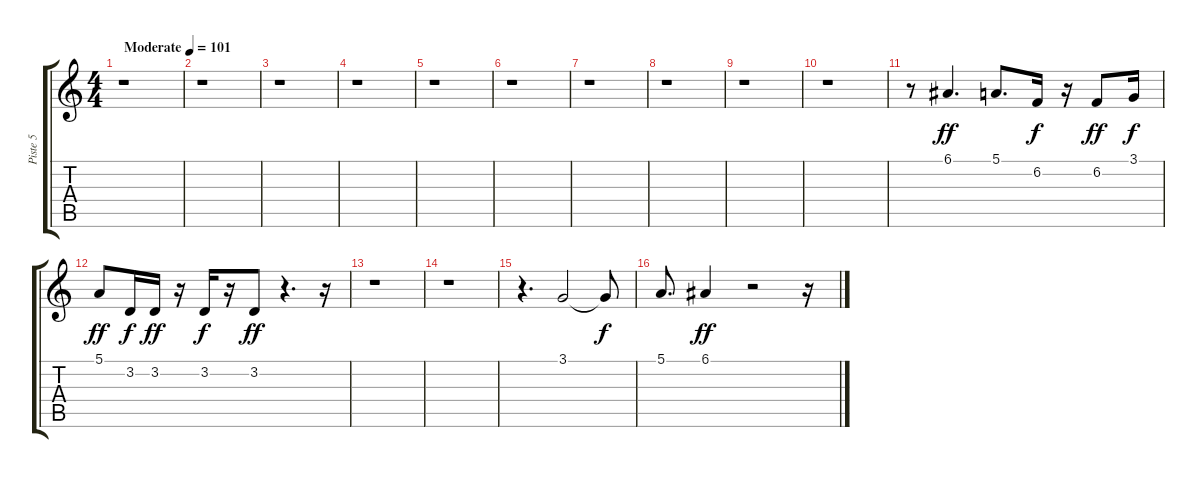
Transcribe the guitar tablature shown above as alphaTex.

\track ("Piste 5" "Piste 5") {instrument voiceoohs}
\staff {score tabs}
\tuning (E4 B3 G3 D3 A2 E2) {hide}
\ts (4 4)
\tempo (101 "Moderate")
\clef g2
\ks c
r.1{dy ff instrument voiceoohs} |
r.1 |
r.1 |
r.1 |
r.1 |
r.1 |
r.1 |
r.1 |
r.1 |
r.1 |
r.8 6.1.4{d} 5.1.8{d} 6.2.16{dy f} r.16 6.2.8{dy ff} 3.1.16{dy f} |
5.1.8{dy ff} 3.2.16{dy f} 3.2.16{dy ff} r.16 3.2.16{dy f} r.16 3.2.8{dy ff} r.4{d} r.16 |
r.1 |
r.1 |
r.4{d} 3.1.2 3.1{t}.8{dy f} |
5.1.8{d} 6.1.4{dy ff} r.2 r.16
